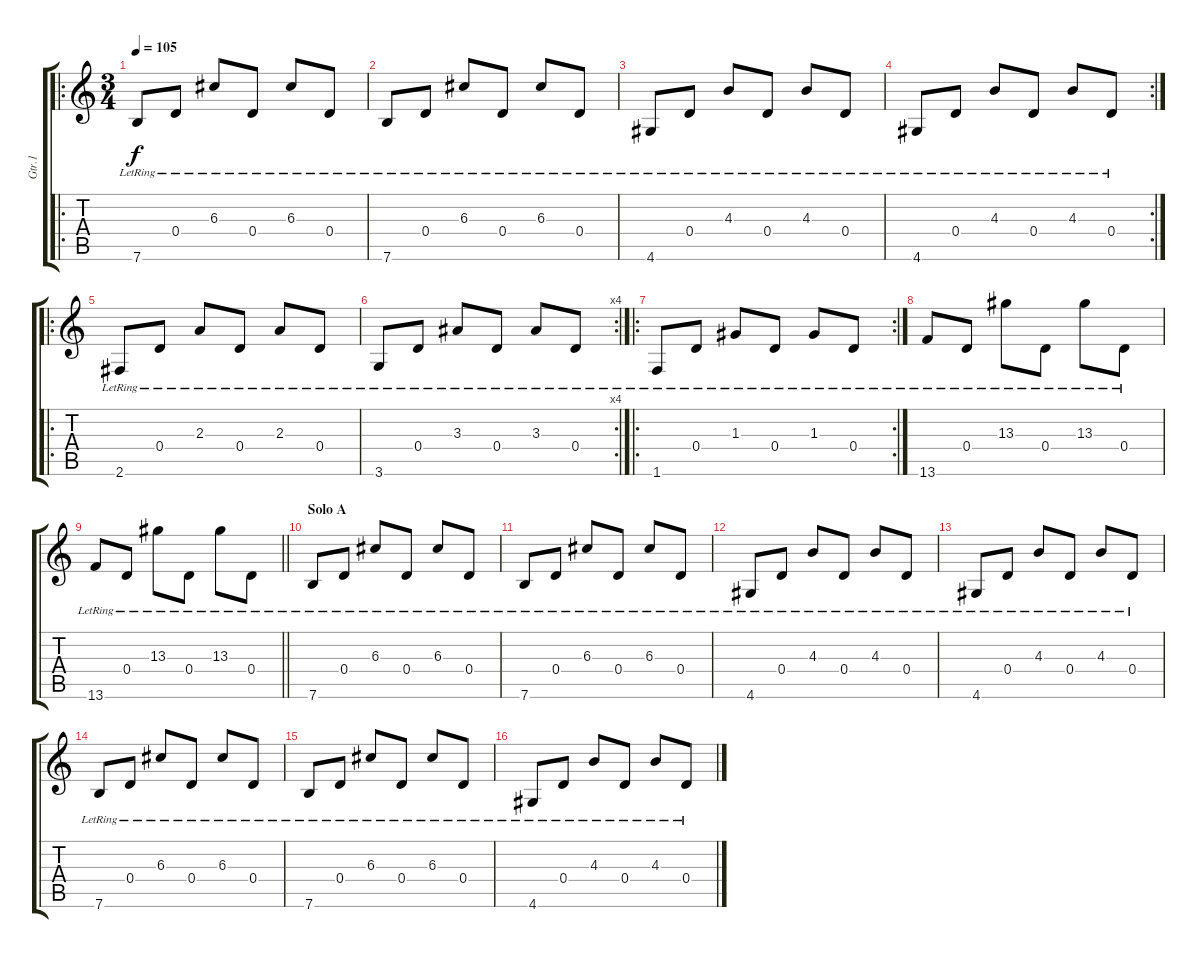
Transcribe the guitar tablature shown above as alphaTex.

\track ("Gtr.1" "Gtr.1") {instrument acousticguitarnylon}
\staff {score tabs}
\tuning (E4 B3 G3 D3 A2 E2) {hide}
\ro
\ts (3 4)
\tempo 105
\clef g2
\ks c
7.6{lr}.8{dy f instrument acousticguitarnylon} 0.4{lr}.8 6.3{lr}.8 0.4{lr}.8 6.3{lr}.8 0.4{lr}.8 |
7.6{lr}.8 0.4{lr}.8 6.3{lr}.8 0.4{lr}.8 6.3{lr}.8 0.4{lr}.8 |
4.6{lr}.8 0.4{lr}.8 4.3{lr}.8 0.4{lr}.8 4.3{lr}.8 0.4{lr}.8 |
\rc 2
4.6{lr}.8 0.4{lr}.8 4.3{lr}.8 0.4{lr}.8 4.3{lr}.8 0.4{lr}.8 |
\ro
2.6{lr}.8 0.4{lr}.8 2.3{lr}.8 0.4{lr}.8 2.3{lr}.8 0.4{lr}.8 |
\rc 4
3.6{lr}.8 0.4{lr}.8 3.3{lr}.8 0.4{lr}.8 3.3{lr}.8 0.4{lr}.8 |
\ro
\rc 2
1.6{lr}.8 0.4{lr}.8 1.3{lr}.8 0.4{lr}.8 1.3{lr}.8 0.4{lr}.8 |
13.6{lr}.8 0.4{lr}.8 13.3{lr}.8 0.4{lr}.8 13.3{lr}.8 0.4{lr}.8 |
\barLineRight lightlight
13.6{lr}.8 0.4{lr}.8 13.3{lr}.8 0.4{lr}.8 13.3{lr}.8 0.4{lr}.8 |
\section ("" "Solo A")
7.6{lr}.8 0.4{lr}.8 6.3{lr}.8 0.4{lr}.8 6.3{lr}.8 0.4{lr}.8 |
7.6{lr}.8 0.4{lr}.8 6.3{lr}.8 0.4{lr}.8 6.3{lr}.8 0.4{lr}.8 |
4.6{lr}.8 0.4{lr}.8 4.3{lr}.8 0.4{lr}.8 4.3{lr}.8 0.4{lr}.8 |
4.6{lr}.8 0.4{lr}.8 4.3{lr}.8 0.4{lr}.8 4.3{lr}.8 0.4{lr}.8 |
7.6{lr}.8 0.4{lr}.8 6.3{lr}.8 0.4{lr}.8 6.3{lr}.8 0.4{lr}.8 |
7.6{lr}.8 0.4{lr}.8 6.3{lr}.8 0.4{lr}.8 6.3{lr}.8 0.4{lr}.8 |
4.6{lr}.8 0.4{lr}.8 4.3{lr}.8 0.4{lr}.8 4.3{lr}.8 0.4{lr}.8
